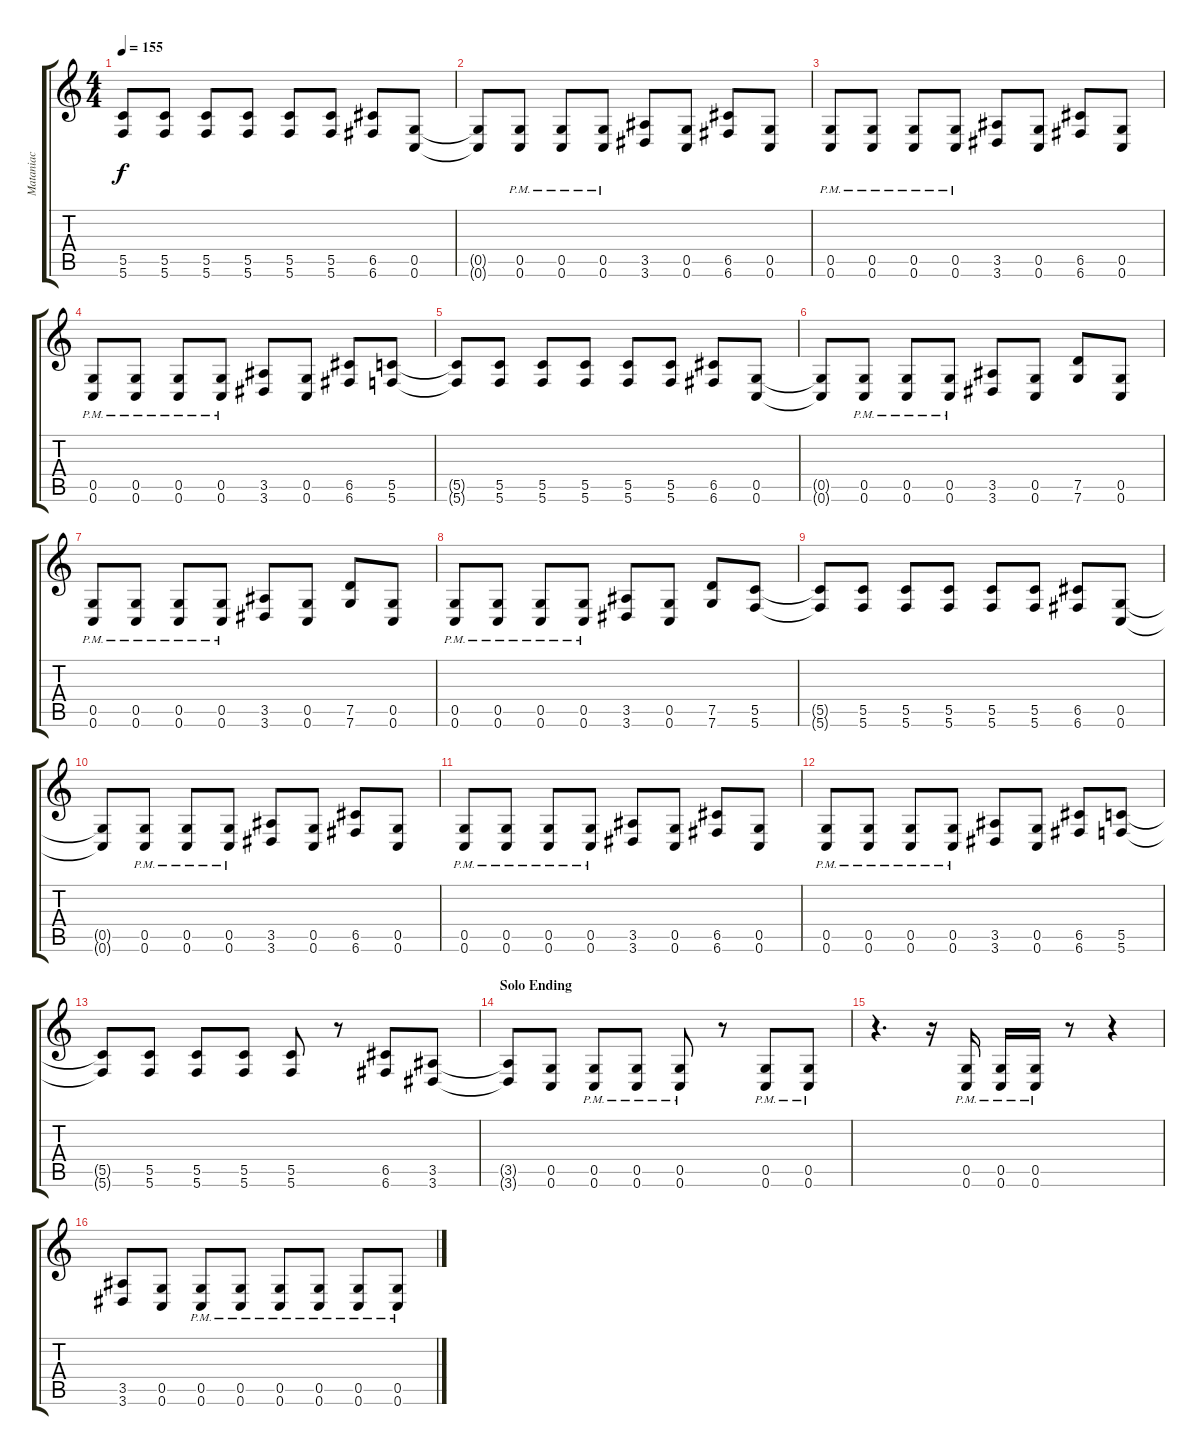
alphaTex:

\track ("Mataniac" "Mataniac") {instrument distortionguitar}
\staff {score tabs}
\tuning (D4 A3 F3 C3 G2 C2) {hide}
\ts (4 4)
\tempo 155
\clef g2
\ks c
(5.5{t} 5.6{t}).8{dy f} (5.5 5.6).8 (5.5 5.6).8 (5.5 5.6).8 (5.5 5.6).8 (5.5 5.6).8 (6.5 6.6).8 (0.5 0.6).8 |
(0.5{t} 0.6{t}).8 (0.5{pm} 0.6{pm}).8 (0.5{pm} 0.6{pm}).8 (0.5{pm} 0.6{pm}).8 (3.5 3.6).8 (0.5 0.6).8 (6.5 6.6).8 (0.5 0.6).8 |
(0.5{pm} 0.6{pm}).8 (0.5{pm} 0.6{pm}).8 (0.5{pm} 0.6{pm}).8 (0.5{pm} 0.6{pm}).8 (3.5 3.6).8 (0.5 0.6).8 (6.5 6.6).8 (0.5 0.6).8 |
(0.5{pm} 0.6{pm}).8 (0.5{pm} 0.6{pm}).8 (0.5{pm} 0.6{pm}).8 (0.5{pm} 0.6{pm}).8 (3.5 3.6).8 (0.5 0.6).8 (6.5 6.6).8 (5.5 5.6).8 |
(5.5{t} 5.6{t}).8 (5.5 5.6).8 (5.5 5.6).8 (5.5 5.6).8 (5.5 5.6).8 (5.5 5.6).8 (6.5 6.6).8 (0.5 0.6).8 |
(0.5{t} 0.6{t}).8 (0.5{pm} 0.6{pm}).8 (0.5{pm} 0.6{pm}).8 (0.5{pm} 0.6{pm}).8 (3.5 3.6).8 (0.5 0.6).8 (7.5 7.6).8 (0.5 0.6).8 |
(0.5{pm} 0.6{pm}).8 (0.5{pm} 0.6{pm}).8 (0.5{pm} 0.6{pm}).8 (0.5{pm} 0.6{pm}).8 (3.5 3.6).8 (0.5 0.6).8 (7.5 7.6).8 (0.5 0.6).8 |
(0.5{pm} 0.6{pm}).8 (0.5{pm} 0.6{pm}).8 (0.5{pm} 0.6{pm}).8 (0.5{pm} 0.6{pm}).8 (3.5 3.6).8 (0.5 0.6).8 (7.5 7.6).8 (5.5 5.6).8 |
(5.5{t} 5.6{t}).8 (5.5 5.6).8 (5.5 5.6).8 (5.5 5.6).8 (5.5 5.6).8 (5.5 5.6).8 (6.5 6.6).8 (0.5 0.6).8 |
(0.5{t} 0.6{t}).8 (0.5{pm} 0.6{pm}).8 (0.5{pm} 0.6{pm}).8 (0.5{pm} 0.6{pm}).8 (3.5 3.6).8 (0.5 0.6).8 (6.5 6.6).8 (0.5 0.6).8 |
(0.5{pm} 0.6{pm}).8 (0.5{pm} 0.6{pm}).8 (0.5{pm} 0.6{pm}).8 (0.5{pm} 0.6{pm}).8 (3.5 3.6).8 (0.5 0.6).8 (6.5 6.6).8 (0.5 0.6).8 |
(0.5{pm} 0.6{pm}).8 (0.5{pm} 0.6{pm}).8 (0.5{pm} 0.6{pm}).8 (0.5{pm} 0.6{pm}).8 (3.5 3.6).8 (0.5 0.6).8 (6.5 6.6).8 (5.5 5.6).8 |
(5.5{t} 5.6{t}).8 (5.5 5.6).8 (5.5 5.6).8 (5.5 5.6).8 (5.5 5.6).8 r.8 (6.5 6.6).8 (3.5 3.6).8 |
\section ("" "Solo Ending")
(3.5{t} 3.6{t}).8 (0.5 0.6).8 (0.5{pm} 0.6{pm}).8 (0.5{pm} 0.6{pm}).8 (0.5{pm} 0.6{pm}).8 r.8 (0.5{pm} 0.6{pm}).8 (0.5{pm} 0.6{pm}).8 |
r.4{d} r.16 (0.5{pm} 0.6{pm}).16 (0.5{pm} 0.6{pm}).16 (0.5{pm} 0.6{pm}).16 r.8 r.4 |
(3.5 3.6).8 (0.5 0.6).8 (0.5{pm} 0.6{pm}).8 (0.5{pm} 0.6{pm}).8 (0.5{pm} 0.6{pm}).8 (0.5{pm} 0.6{pm}).8 (0.5{pm} 0.6{pm}).8 (0.5{pm} 0.6{pm}).8
